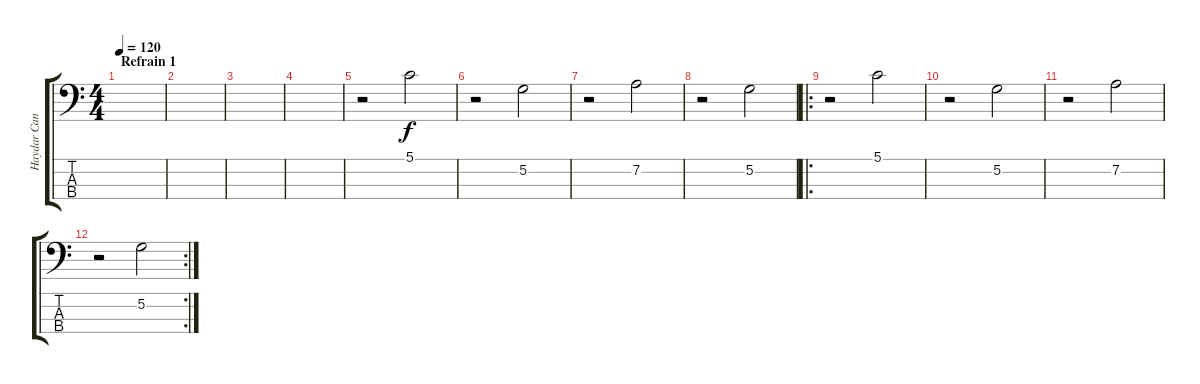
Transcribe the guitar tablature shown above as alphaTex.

\track ("Haydar Can (Slap Bass)" "Haydar Can") {instrument slapbass1}
\staff {score tabs}
\tuning (G2 D2 A1 E1) {hide}
\ts (4 4)
\section ("" "Refrain 1")
\tempo 120
\clef f4
\ks c
|
|
|
|
r.2 5.1.2 |
r.2 5.2.2 |
r.2 7.2.2 |
r.2 5.2.2 |
\ro
r.2 5.1.2 |
r.2 5.2.2 |
r.2 7.2.2 |
\rc 2
r.2 5.2.2
